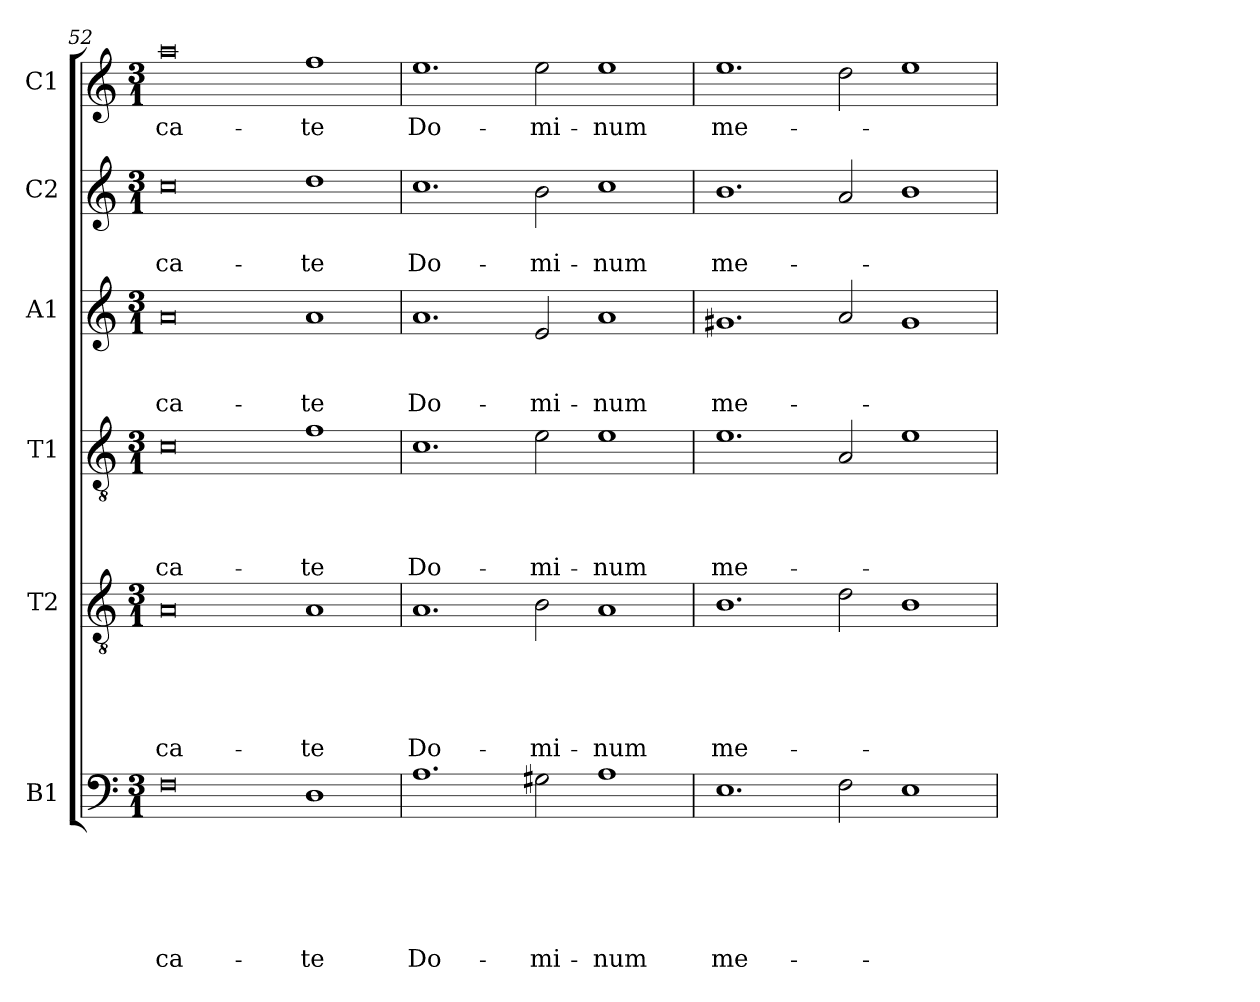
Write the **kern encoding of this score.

**kern	**text	**text	**text	**text	**text	**text	**kern	**text	**text	**text	**text	**text	**kern	**text	**text	**text	**text	**kern	**text	**text	**text	**kern	**text	**text	**kern	**text
*part6	*part6	*part6	*part6	*part6	*part6	*part6	*part5	*part5	*part5	*part5	*part5	*part5	*part4	*part4	*part4	*part4	*part4	*part3	*part3	*part3	*part3	*part2	*part2	*part2	*part1	*part1
*staff6	*staff6	*staff6	*staff6	*staff6	*staff6	*staff6	*staff5	*staff5	*staff5	*staff5	*staff5	*staff5	*staff4	*staff4	*staff4	*staff4	*staff4	*staff3	*staff3	*staff3	*staff3	*staff2	*staff2	*staff2	*staff1	*staff1
*I"B1	*	*	*	*	*	*	*I"T2	*	*	*	*	*	*I"T1	*	*	*	*	*I"A1	*	*	*	*I"C2	*	*	*I"C1	*
*clefF4	*	*	*	*	*	*	*clefGv2	*	*	*	*	*	*clefGv2	*	*	*	*	*clefG2	*	*	*	*clefG2	*	*	*clefG2	*
*k[]	*	*	*	*	*	*	*k[]	*	*	*	*	*	*k[]	*	*	*	*	*k[]	*	*	*	*k[]	*	*	*k[]	*
*C:	*	*	*	*	*	*	*C:	*	*	*	*	*	*C:	*	*	*	*	*C:	*	*	*	*C:	*	*	*C:	*
*M3/1	*	*	*	*	*	*	*M3/1	*	*	*	*	*	*M3/1	*	*	*	*	*M3/1	*	*	*	*M3/1	*	*	*M3/1	*
=52	=52	=52	=52	=52	=52	=52	=52	=52	=52	=52	=52	=52	=52	=52	=52	=52	=52	=52	=52	=52	=52	=52	=52	=52	=52	=52
!	!	!	!	!	!	!LO:LY:b	!	!	!	!	!	!LO:LY:b	!	!	!	!	!LO:LY:b	!	!	!	!LO:LY:b	!	!	!LO:LY:b	!	!LO:LY:b
0F	.	.	.	.	.	-ca-	0A	.	.	.	.	-ca-	0c	.	.	.	-ca-	0a	.	.	-ca-	0cc	.	-ca-	0aa	-ca-
!	!	!	!	!	!	!LO:LY:b	!	!	!	!	!	!LO:LY:b	!	!	!	!	!LO:LY:b	!	!	!	!LO:LY:b	!	!	!LO:LY:b	!	!LO:LY:b
1D	.	.	.	.	.	-te	1A	.	.	.	.	-te	1f	.	.	.	-te	1a	.	.	-te	1dd	.	-te	1ff	-te
=53	=53	=53	=53	=53	=53	=53	=53	=53	=53	=53	=53	=53	=53	=53	=53	=53	=53	=53	=53	=53	=53	=53	=53	=53	=53	=53
!	!	!	!	!	!	!LO:LY:b	!	!	!	!	!	!LO:LY:b	!	!	!	!	!LO:LY:b	!	!	!	!LO:LY:b	!	!	!LO:LY:b	!	!LO:LY:b
1.A	.	.	.	.	.	Do-	1.A	.	.	.	.	Do-	1.c	.	.	.	Do-	1.a	.	.	Do-	1.cc	.	Do-	1.ee	Do-
!	!	!	!	!	!	!LO:LY:b	!	!	!	!	!	!LO:LY:b	!	!	!	!	!LO:LY:b	!	!	!	!LO:LY:b	!	!	!LO:LY:b	!	!LO:LY:b
2G#X\	.	.	.	.	.	-mi-	2B\	.	.	.	.	-mi-	2e\	.	.	.	-mi-	2e/	.	.	-mi-	2b\	.	-mi-	2ee\	-mi-
!	!	!	!	!	!	!LO:LY:b	!	!	!	!	!	!LO:LY:b	!	!	!	!	!LO:LY:b	!	!	!	!LO:LY:b	!	!	!LO:LY:b	!	!LO:LY:b
1A	.	.	.	.	.	-num	1A	.	.	.	.	-num	1e	.	.	.	-num	1a	.	.	-num	1cc	.	-num	1ee	-num
=54	=54	=54	=54	=54	=54	=54	=54	=54	=54	=54	=54	=54	=54	=54	=54	=54	=54	=54	=54	=54	=54	=54	=54	=54	=54	=54
!	!	!	!	!	!	!LO:LY:b	!	!	!	!	!	!LO:LY:b	!	!	!	!	!LO:LY:b	!	!	!	!LO:LY:b	!	!	!LO:LY:b	!	!LO:LY:b
1.E	.	.	.	.	.	me-	1.B	.	.	.	.	me-	1.e	.	.	.	me-	1.g#X	.	.	me-	1.b	.	me-	1.ee	me-
2F\	.	.	.	.	.	.	2d\	.	.	.	.	.	2A/	.	.	.	.	2a/	.	.	.	2a/	.	.	2dd\	.
1E	.	.	.	.	.	.	1B	.	.	.	.	.	1e	.	.	.	.	1g#	.	.	.	1b	.	.	1ee	.
=	=	=	=	=	=	=	=	=	=	=	=	=	=	=	=	=	=	=	=	=	=	=	=	=	=	=
*-	*-	*-	*-	*-	*-	*-	*-	*-	*-	*-	*-	*-	*-	*-	*-	*-	*-	*-	*-	*-	*-	*-	*-	*-	*-	*-
